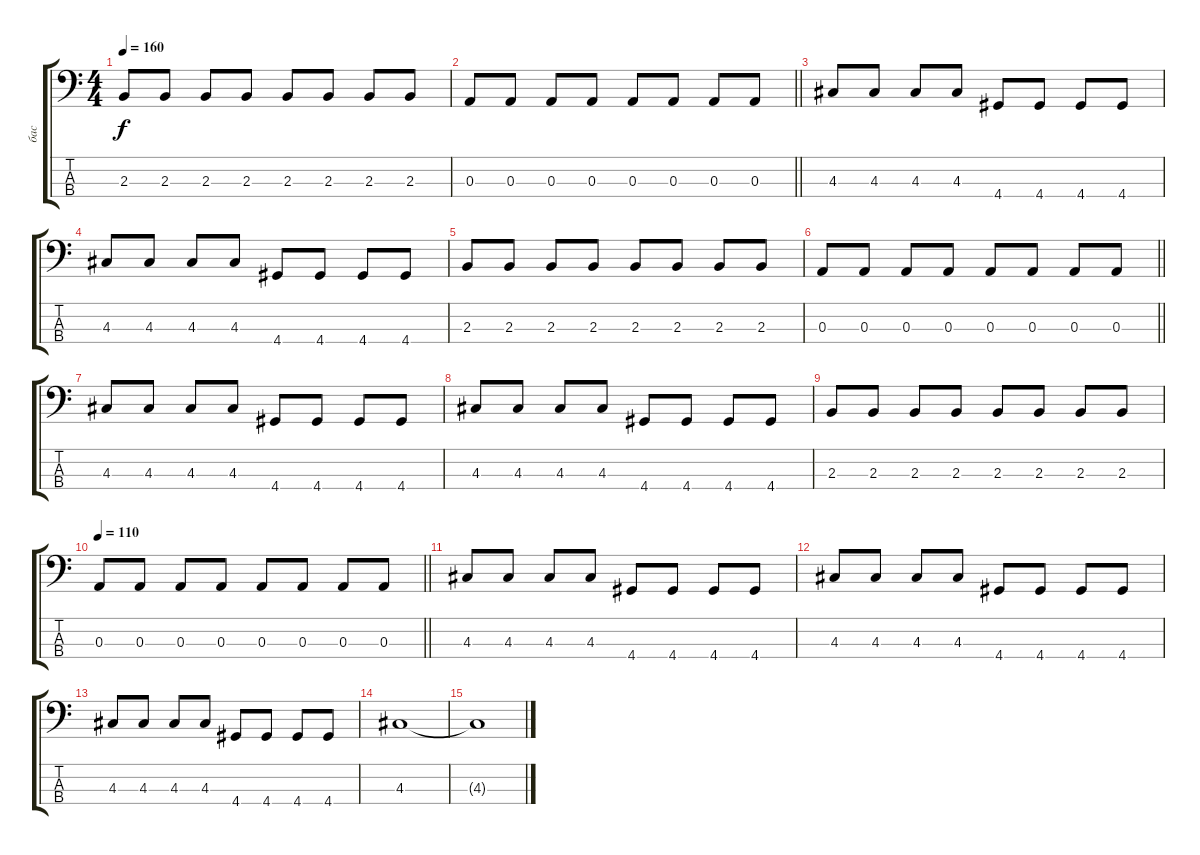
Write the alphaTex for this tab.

\track ("бас" "бас") {instrument electricbassfinger}
\staff {score tabs}
\tuning (G2 D2 A1 E1) {hide}
\ts (4 4)
\tempo 160
\clef f4
\ks c
2.3.8{dy f} 2.3.8 2.3.8 2.3.8 2.3.8 2.3.8 2.3.8 2.3.8 |
\barLineRight lightlight
0.3.8 0.3.8 0.3.8 0.3.8 0.3.8 0.3.8 0.3.8 0.3.8 |
4.3.8 4.3.8 4.3.8 4.3.8 4.4.8 4.4.8 4.4.8 4.4.8 |
4.3.8 4.3.8 4.3.8 4.3.8 4.4.8 4.4.8 4.4.8 4.4.8 |
2.3.8 2.3.8 2.3.8 2.3.8 2.3.8 2.3.8 2.3.8 2.3.8 |
\barLineRight lightlight
0.3.8 0.3.8 0.3.8 0.3.8 0.3.8 0.3.8 0.3.8 0.3.8 |
4.3.8 4.3.8 4.3.8 4.3.8 4.4.8 4.4.8 4.4.8 4.4.8 |
4.3.8 4.3.8 4.3.8 4.3.8 4.4.8 4.4.8 4.4.8 4.4.8 |
2.3.8 2.3.8 2.3.8 2.3.8 2.3.8 2.3.8 2.3.8 2.3.8 |
\tempo 110
\barLineRight lightlight
0.3.8 0.3.8 0.3.8 0.3.8 0.3.8 0.3.8 0.3.8 0.3.8 |
4.3.8 4.3.8 4.3.8 4.3.8 4.4.8 4.4.8 4.4.8 4.4.8 |
4.3.8 4.3.8 4.3.8 4.3.8 4.4.8 4.4.8 4.4.8 4.4.8 |
4.3.8 4.3.8 4.3.8 4.3.8 4.4.8 4.4.8 4.4.8 4.4.8 |
4.3.1 |
4.3{t}.1
